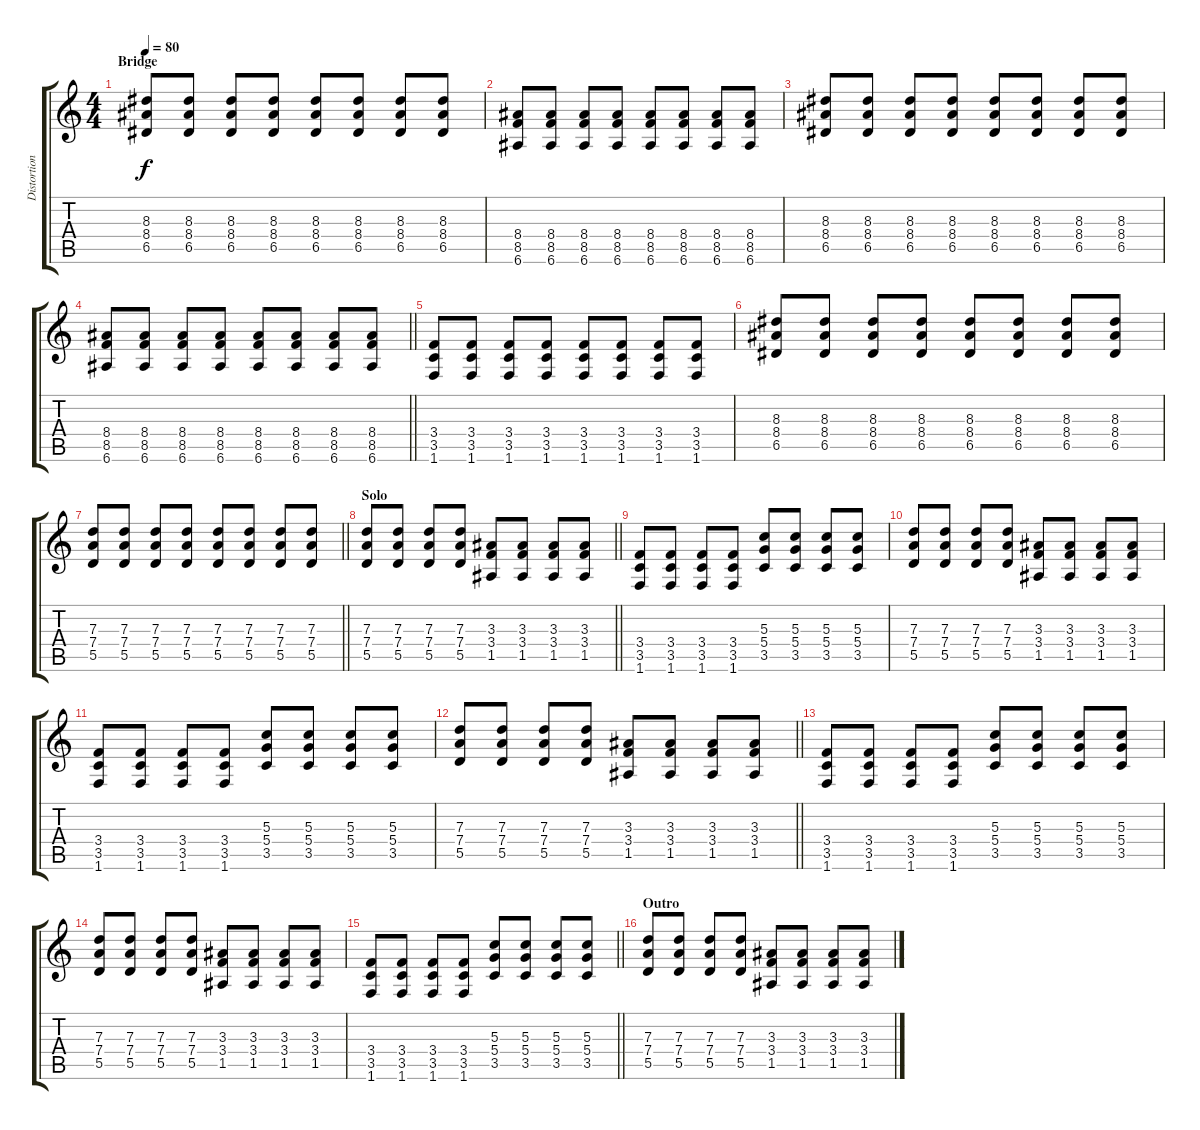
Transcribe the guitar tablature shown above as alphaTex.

\track ("Distortion" "Distortion") {instrument distortionguitar}
\staff {score tabs}
\tuning (E4 B3 G3 D3 A2 E2) {hide}
\ts (4 4)
\section ("" "Bridge")
\tempo 80
\clef g2
\ks c
(8.3 8.4 6.5).8{dy f} (8.3 8.4 6.5).8 (8.3 8.4 6.5).8 (8.3 8.4 6.5).8 (8.3 8.4 6.5).8 (8.3 8.4 6.5).8 (8.3 8.4 6.5).8 (8.3 8.4 6.5).8 |
(8.4 8.5 6.6).8 (8.4 8.5 6.6).8 (8.4 8.5 6.6).8 (8.4 8.5 6.6).8 (8.4 8.5 6.6).8 (8.4 8.5 6.6).8 (8.4 8.5 6.6).8 (8.4 8.5 6.6).8 |
(8.3 8.4 6.5).8 (8.3 8.4 6.5).8 (8.3 8.4 6.5).8 (8.3 8.4 6.5).8 (8.3 8.4 6.5).8 (8.3 8.4 6.5).8 (8.3 8.4 6.5).8 (8.3 8.4 6.5).8 |
\barLineRight lightlight
(8.4 8.5 6.6).8 (8.4 8.5 6.6).8 (8.4 8.5 6.6).8 (8.4 8.5 6.6).8 (8.4 8.5 6.6).8 (8.4 8.5 6.6).8 (8.4 8.5 6.6).8 (8.4 8.5 6.6).8 |
(3.4 3.5 1.6).8 (3.4 3.5 1.6).8 (3.4 3.5 1.6).8 (3.4 3.5 1.6).8 (3.4 3.5 1.6).8 (3.4 3.5 1.6).8 (3.4 3.5 1.6).8 (3.4 3.5 1.6).8 |
(8.3 8.4 6.5).8 (8.3 8.4 6.5).8 (8.3 8.4 6.5).8 (8.3 8.4 6.5).8 (8.3 8.4 6.5).8 (8.3 8.4 6.5).8 (8.3 8.4 6.5).8 (8.3 8.4 6.5).8 |
\barLineRight lightlight
(7.3 7.4 5.5).8 (7.3 7.4 5.5).8 (7.3 7.4 5.5).8 (7.3 7.4 5.5).8 (7.3 7.4 5.5).8 (7.3 7.4 5.5).8 (7.3 7.4 5.5).8 (7.3 7.4 5.5).8 |
\section ("" "Solo")
\barLineRight lightlight
(7.3 7.4 5.5).8{volume 14} (7.3 7.4 5.5).8 (7.3 7.4 5.5).8 (7.3 7.4 5.5).8 (3.3 3.4 1.5).8 (3.3 3.4 1.5).8 (3.3 3.4 1.5).8 (3.3 3.4 1.5).8 |
(3.4 3.5 1.6).8 (3.4 3.5 1.6).8 (3.4 3.5 1.6).8 (3.4 3.5 1.6).8 (5.3 5.4 3.5).8 (5.3 5.4 3.5).8 (5.3 5.4 3.5).8 (5.3 5.4 3.5).8 |
(7.3 7.4 5.5).8 (7.3 7.4 5.5).8 (7.3 7.4 5.5).8 (7.3 7.4 5.5).8 (3.3 3.4 1.5).8 (3.3 3.4 1.5).8 (3.3 3.4 1.5).8 (3.3 3.4 1.5).8 |
(3.4 3.5 1.6).8 (3.4 3.5 1.6).8 (3.4 3.5 1.6).8 (3.4 3.5 1.6).8 (5.3 5.4 3.5).8 (5.3 5.4 3.5).8 (5.3 5.4 3.5).8 (5.3 5.4 3.5).8 |
\barLineRight lightlight
(7.3 7.4 5.5).8 (7.3 7.4 5.5).8 (7.3 7.4 5.5).8 (7.3 7.4 5.5).8 (3.3 3.4 1.5).8 (3.3 3.4 1.5).8 (3.3 3.4 1.5).8 (3.3 3.4 1.5).8 |
(3.4 3.5 1.6).8 (3.4 3.5 1.6).8 (3.4 3.5 1.6).8 (3.4 3.5 1.6).8 (5.3 5.4 3.5).8 (5.3 5.4 3.5).8 (5.3 5.4 3.5).8 (5.3 5.4 3.5).8 |
(7.3 7.4 5.5).8 (7.3 7.4 5.5).8 (7.3 7.4 5.5).8 (7.3 7.4 5.5).8 (3.3 3.4 1.5).8 (3.3 3.4 1.5).8 (3.3 3.4 1.5).8 (3.3 3.4 1.5).8 |
\barLineRight lightlight
(3.4 3.5 1.6).8 (3.4 3.5 1.6).8 (3.4 3.5 1.6).8 (3.4 3.5 1.6).8 (5.3 5.4 3.5).8 (5.3 5.4 3.5).8 (5.3 5.4 3.5).8 (5.3 5.4 3.5).8 |
\section ("" "Outro")
(7.3 7.4 5.5).8{volume 15} (7.3 7.4 5.5).8 (7.3 7.4 5.5).8 (7.3 7.4 5.5).8 (3.3 3.4 1.5).8 (3.3 3.4 1.5).8 (3.3 3.4 1.5).8 (3.3 3.4 1.5).8
